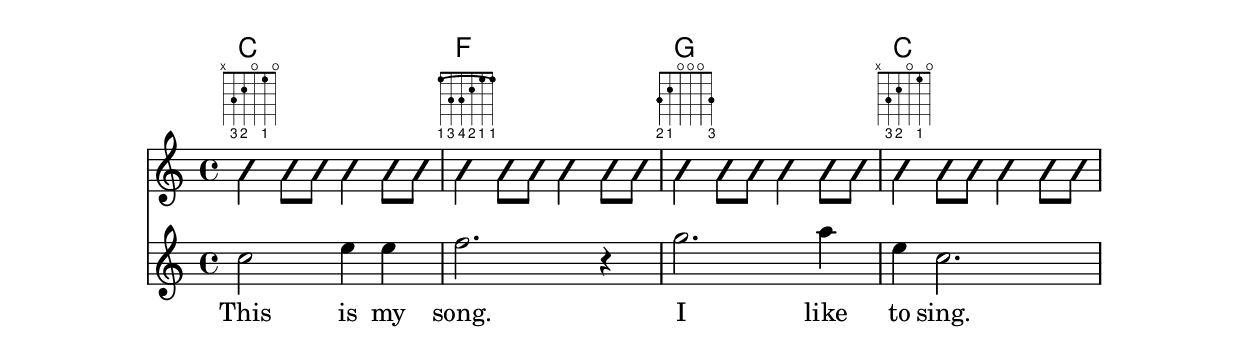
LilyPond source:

%% Do not edit this file; it is auto-generated from input/new
%% This file is in the public domain.
%% Note: this file works from version 2.12.0
\version "2.12.0"

\header {
%% Translation of GIT committish: 740b9a6c16eb30a84b216d23aeb848aa1b632be6
  texidoces = "
Para la música de guitarra, es posible mostrar los ritmos de rasgueo,
además de las notas de la melodía, acordes y diagramas de posiciones.

"
  doctitlees = "Ritmos rasgueados de guitarra"

%% Translation of GIT committish: 6ce7f350682dfa99af97929be1dec6b9f1cbc01a
  texidocde = "
In Guitarrennotation kann neben Melodie, Akkordbezeichnungen und
Bunddiagrammen auch der Schlagrhythmus angegeben werden.

"
  doctitlede = "Schlagrhythmus für Guitarren"


%% Translation of GIT committish: fa7695ea860d7ab2db86581dd5f8bc4f413f6705
  texidocfr = "
En matière de notation pour guitare, il arrive que soient indiqués les
@qq{coups de gratte} en plus de la mélodie, grilles d'accords et
diagrammes de tablature.

"
  doctitlede = "Rythmique et guitare"

  lsrtags = "rhythms,fretted-strings"
  texidoc = "
For guitar music, it is possible to show strum rhythms, along
with melody notes, chord names, and fret diagrams.
"
  doctitle = "Guitar strum rhythms"
} % begin verbatim


\include "predefined-guitar-fretboards.ly"
<<
  \new ChordNames {
    \chordmode {
      c1 f g c
    }
  }
  \new FretBoards {
    \chordmode {
      c1 f g c
    }
  }
  \new Voice \with {
    \consists "Pitch_squash_engraver"
  } {
    \relative c'' {
      \improvisationOn
      c4 c8 c c4 c8 c
      f4 f8 f f4 f8 f
      g4 g8 g g4 g8 g
      c4 c8 c c4 c8 c
    }
  }
  \new Voice = "melody" {
    \relative c'' {
      c2 e4 e4
      f2. r4
      g2. a4
      e4 c2.
    }
  }
  \new Lyrics {
    \lyricsto "melody" {
      This is my song.
      I like to sing.
    }
  }
>>
